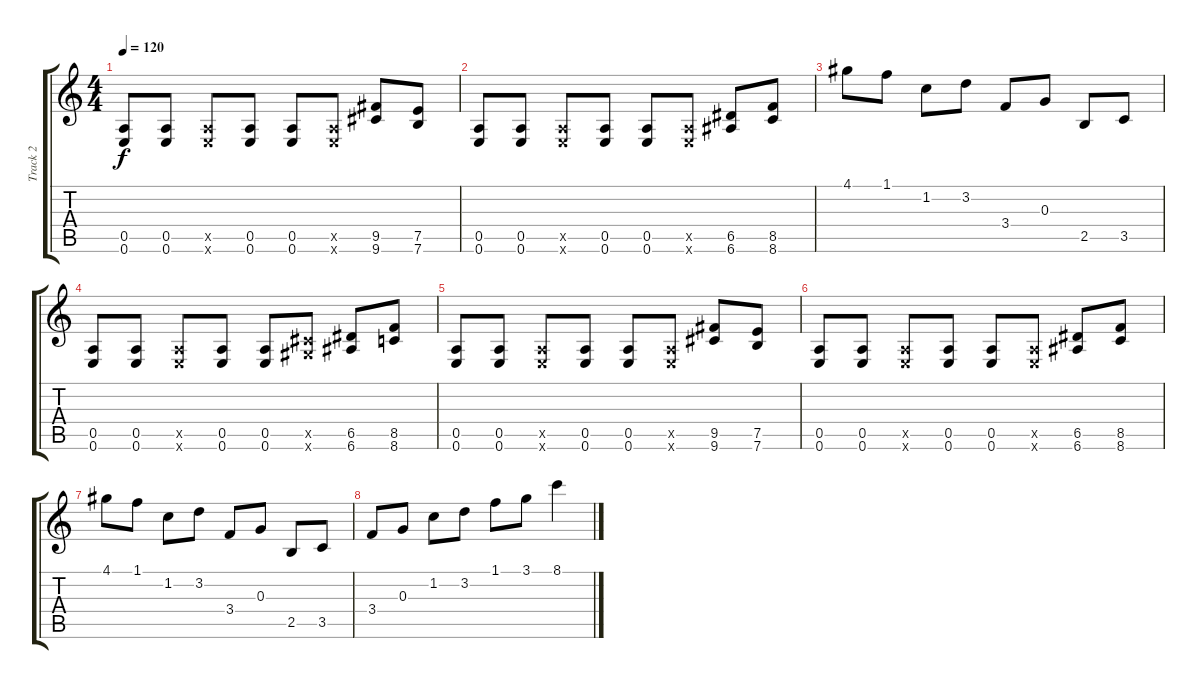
\track ("Track 2" "Track 2") {instrument distortionguitar}
\staff {score tabs}
\tuning (E4 B3 G3 D3 A2 E2) {hide}
\ts (4 4)
\tempo 120
\clef g2
\ks c
(0.5 0.6).8{dy f} (0.5 0.6).8 (0.5{x} 0.6{x}).8 (0.5 0.6).8 (0.5 0.6).8 (0.5{x} 0.6{x}).8 (9.5 9.6).8 (7.5 7.6).8 |
(0.5 0.6).8 (0.5 0.6).8 (0.5{x} 0.6{x}).8 (0.5 0.6).8 (0.5 0.6).8 (0.5{x} 0.6{x}).8 (6.5 6.6).8 (8.5 8.6).8 |
4.1.8 1.1.8 1.2.8 3.2.8 3.4.8 0.3.8 2.5.8 3.5.8 |
(0.5 0.6).8 (0.5 0.6).8 (0.5{x} 0.6{x}).8 (0.5 0.6).8 (0.5 0.6).8 (4.5{x} 4.6{x}).8 (6.5 6.6).8 (8.5 8.6).8 |
(0.5 0.6).8 (0.5 0.6).8 (0.5{x} 0.6{x}).8 (0.5 0.6).8 (0.5 0.6).8 (0.5{x} 0.6{x}).8 (9.5 9.6).8 (7.5 7.6).8 |
(0.5 0.6).8 (0.5 0.6).8 (0.5{x} 0.6{x}).8 (0.5 0.6).8 (0.5 0.6).8 (0.5{x} 0.6{x}).8 (6.5 6.6).8 (8.5 8.6).8 |
4.1.8 1.1.8 1.2.8 3.2.8 3.4.8 0.3.8 2.5.8 3.5.8 |
3.4.8 0.3.8 1.2.8 3.2.8 1.1.8 3.1.8 8.1.4
